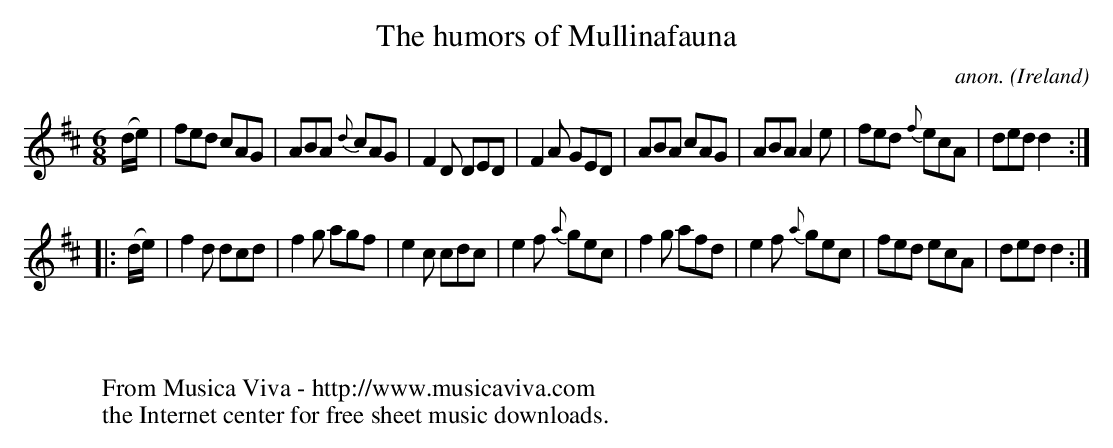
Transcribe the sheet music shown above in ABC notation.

X:1
T:The humors of Mullinafauna
C:anon.
O:Ireland
M:6/8
L:1/8
K:D
(d/e/)|fed cAG|ABA {d}cAG|F2D DED|F2A GED|ABA cAG|ABA A2e|fed {f}ecA|ded d2:|
|:(d/e/)|f2 d dcd|f2g agf|e2c cdc|e2f {a}gec|f2g afd|e2f {a}gec|fed ecA|ded d2:|
W:
W:
W: From Musica Viva - http://www.musicaviva.com
W: the Internet center for free sheet music downloads.
